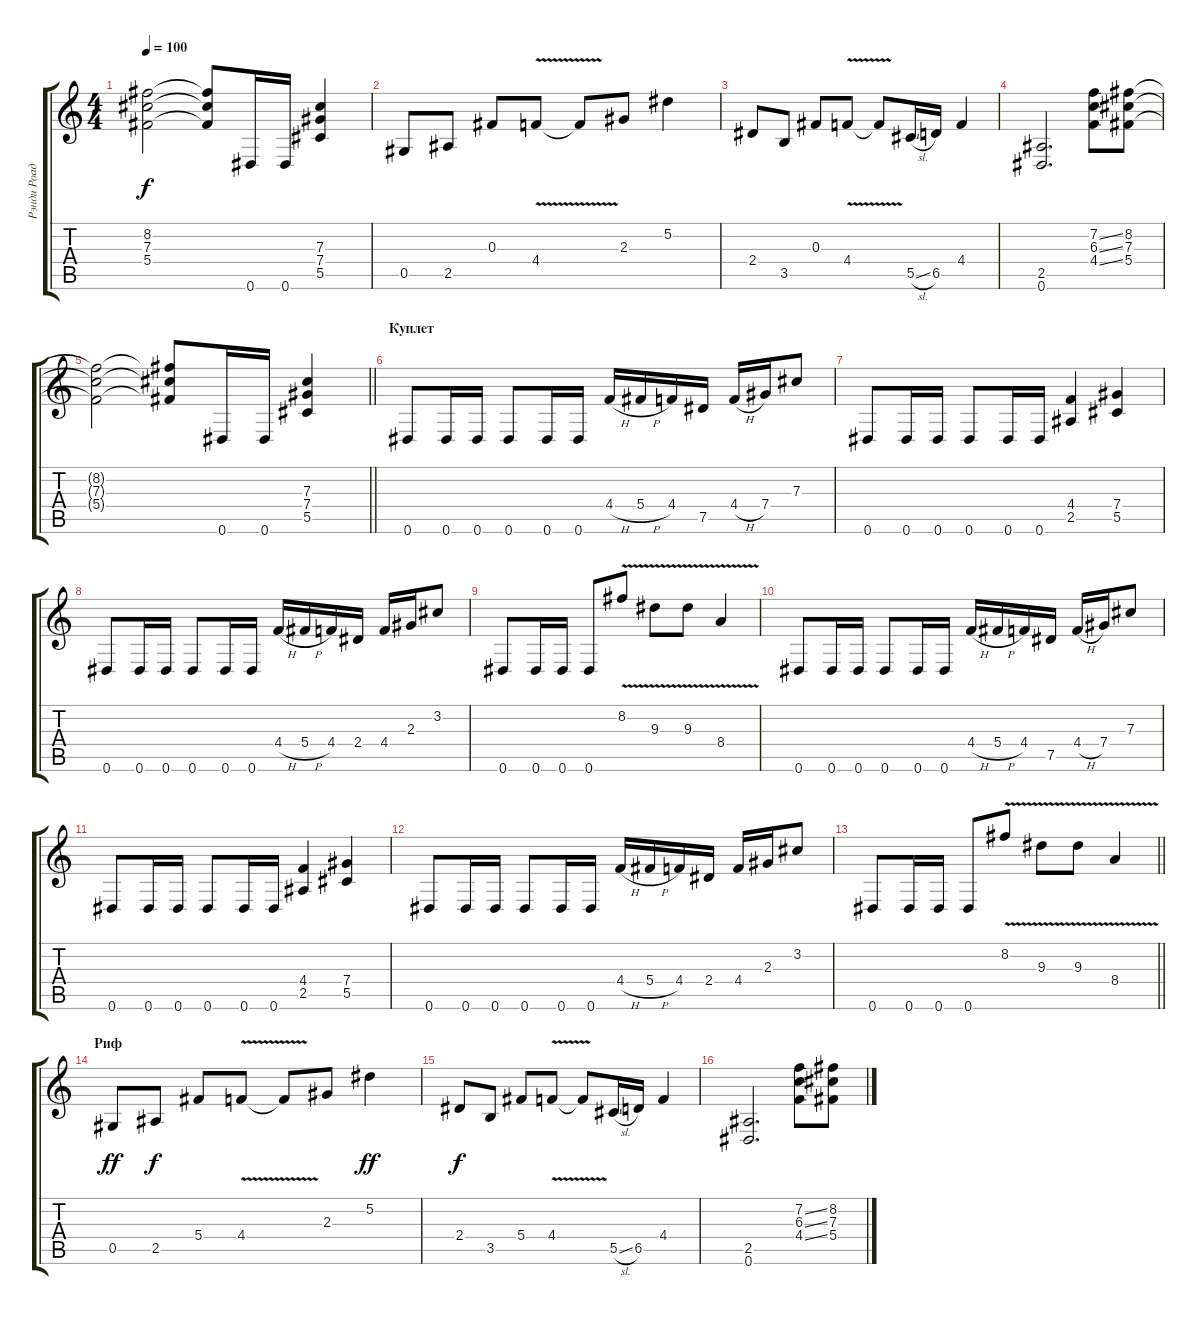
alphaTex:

\track ("Рэнди Роадс 1" "Рэнди Роад") {instrument distortionguitar}
\staff {score tabs}
\tuning (Eb4 Bb3 Gb3 Db3 Ab2 Eb2) {hide}
\ts (4 4)
\tempo 100
\clef g2
\ks c
(8.2{t} 7.3{t} 5.4{t}).2{dy f} (8.2{t} 7.3{t} 5.4{t}).8 0.6.16 0.6.16 (7.3 7.4 5.5).4 |
0.5.8 2.5.8 0.3.8 4.4{v}.8 4.4{t}.8 2.3.8 5.2.4 |
2.4.8 3.5.8 0.3.8 4.4{v}.8 4.4{t}.8 5.5{sl}.16 6.5.16 4.4.4 |
(2.5 0.6).2{d} (7.2{ss} 6.3{ss} 4.4{ss}).8 (8.2 7.3 5.4).8 |
\barLineRight lightlight
(8.2{t} 7.3{t} 5.4{t}).2 (8.2{t} 7.3{t} 5.4{t}).8 0.6.16 0.6.16 (7.3 7.4 5.5).4 |
\section ("" "Куплет")
0.6.8 0.6.16 0.6.16 0.6.8 0.6.16 0.6.16 4.4{h}.16 5.4{h}.16 4.4.16 7.5.16 4.4{h}.16 7.4.16 7.3.8 |
0.6.8 0.6.16 0.6.16 0.6.8 0.6.16 0.6.16 (4.4 2.5).4 (7.4 5.5).4 |
0.6.8 0.6.16 0.6.16 0.6.8 0.6.16 0.6.16 4.4{h}.16 5.4{h}.16 4.4.16 2.4.16 4.4.16 2.3.16 3.2.8 |
0.6.8 0.6.16 0.6.16 0.6.8 8.2{v}.8 9.3{v}.8 9.3{v}.8 8.4{v}.4 |
0.6.8 0.6.16 0.6.16 0.6.8 0.6.16 0.6.16 4.4{h}.16 5.4{h}.16 4.4.16 7.5.16 4.4{h}.16 7.4.16 7.3.8 |
0.6.8 0.6.16 0.6.16 0.6.8 0.6.16 0.6.16 (4.4 2.5).4 (7.4 5.5).4 |
0.6.8 0.6.16 0.6.16 0.6.8 0.6.16 0.6.16 4.4{h}.16 5.4{h}.16 4.4.16 2.4.16 4.4.16 2.3.16 3.2.8 |
\barLineRight lightlight
0.6.8 0.6.16 0.6.16 0.6.8 8.2{v}.8 9.3{v}.8 9.3{v}.8 8.4{v}.4 |
\section ("" "Риф")
0.5.8{dy ff} 2.5.8{dy f} 5.4.8 4.4{v}.8 4.4{t}.8 2.3.8 5.2.4{dy ff} |
2.4.8{dy f} 3.5.8 5.4.8 4.4{v}.8 4.4{t}.8 5.5{sl}.16 6.5.16 4.4.4 |
(2.5 0.6).2{d} (7.2{ss} 6.3{ss} 4.4{ss}).8 (8.2 7.3 5.4).8
